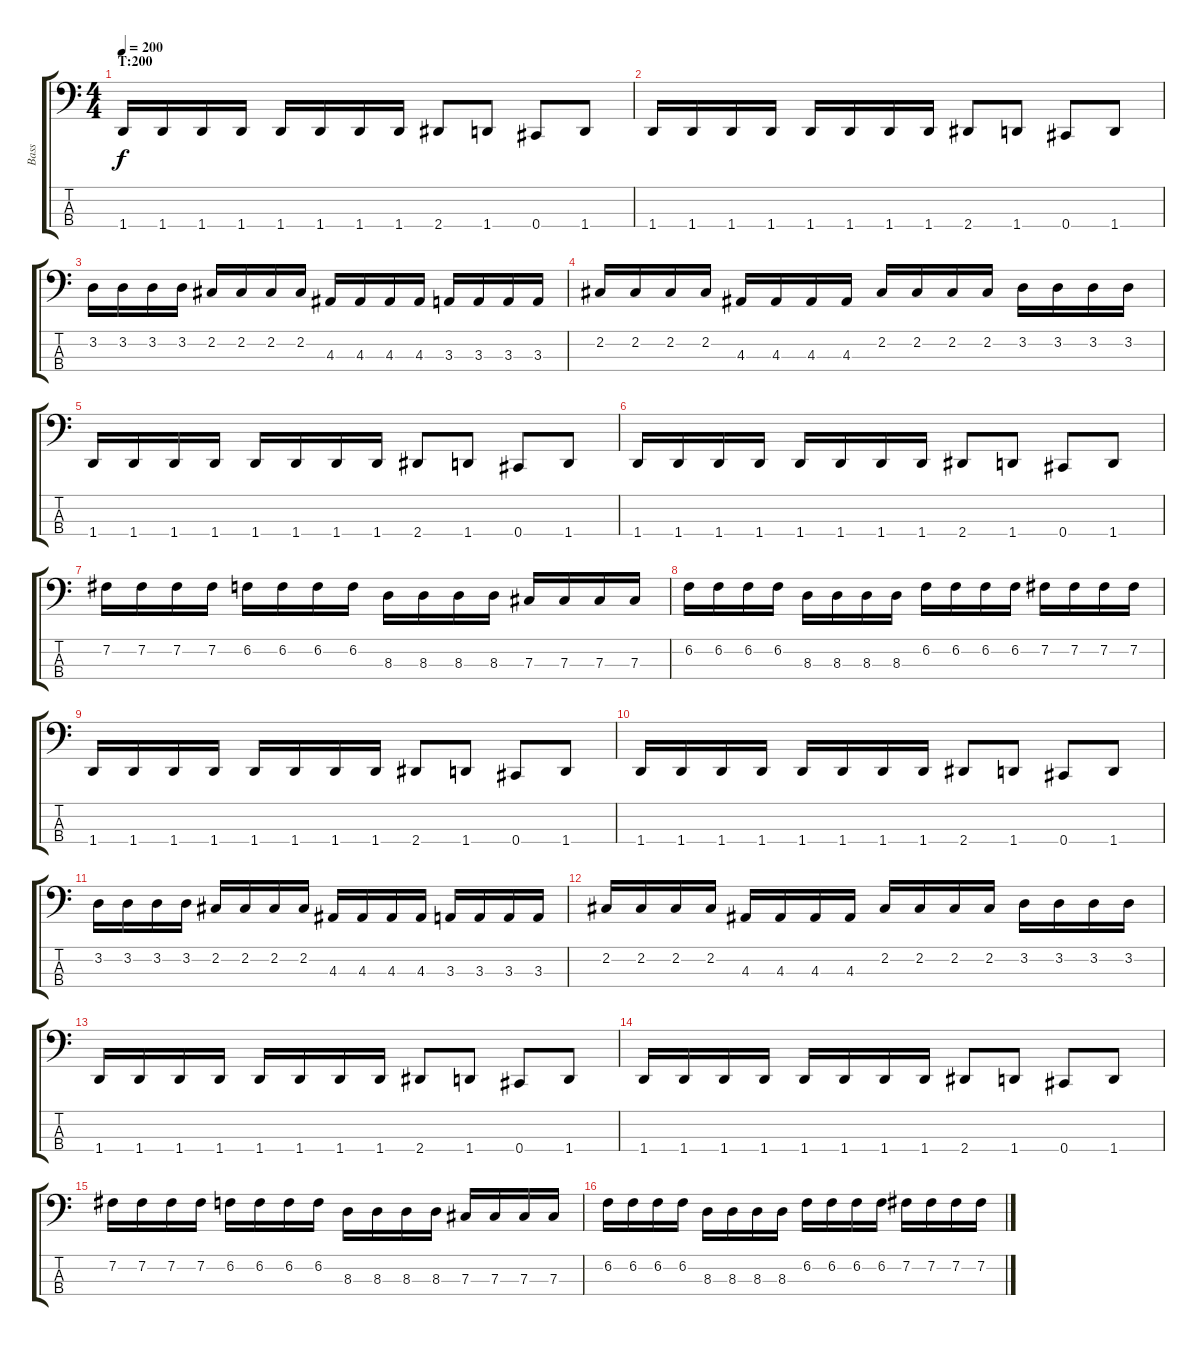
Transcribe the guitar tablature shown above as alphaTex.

\track ("Bass" "Bass") {instrument electricbasspick}
\staff {score tabs}
\tuning (E2 B1 Gb1 Db1) {hide}
\ts (4 4)
\section ("" "T:200")
\tempo 200
\clef f4
\ks c
1.4.16{dy f instrument electricbasspick} 1.4.16 1.4.16 1.4.16 1.4.16 1.4.16 1.4.16 1.4.16 2.4.8 1.4.8 0.4.8 1.4.8 |
1.4.16 1.4.16 1.4.16 1.4.16 1.4.16 1.4.16 1.4.16 1.4.16 2.4.8 1.4.8 0.4.8 1.4.8 |
3.2.16 3.2.16 3.2.16 3.2.16 2.2.16 2.2.16 2.2.16 2.2.16 4.3.16 4.3.16 4.3.16 4.3.16 3.3.16 3.3.16 3.3.16 3.3.16 |
2.2.16 2.2.16 2.2.16 2.2.16 4.3.16 4.3.16 4.3.16 4.3.16 2.2.16 2.2.16 2.2.16 2.2.16 3.2.16 3.2.16 3.2.16 3.2.16 |
1.4.16 1.4.16 1.4.16 1.4.16 1.4.16 1.4.16 1.4.16 1.4.16 2.4.8 1.4.8 0.4.8 1.4.8 |
1.4.16 1.4.16 1.4.16 1.4.16 1.4.16 1.4.16 1.4.16 1.4.16 2.4.8 1.4.8 0.4.8 1.4.8 |
7.2.16 7.2.16 7.2.16 7.2.16 6.2.16 6.2.16 6.2.16 6.2.16 8.3.16 8.3.16 8.3.16 8.3.16 7.3.16 7.3.16 7.3.16 7.3.16 |
6.2.16 6.2.16 6.2.16 6.2.16 8.3.16 8.3.16 8.3.16 8.3.16 6.2.16 6.2.16 6.2.16 6.2.16 7.2.16 7.2.16 7.2.16 7.2.16 |
1.4.16 1.4.16 1.4.16 1.4.16 1.4.16 1.4.16 1.4.16 1.4.16 2.4.8 1.4.8 0.4.8 1.4.8 |
1.4.16 1.4.16 1.4.16 1.4.16 1.4.16 1.4.16 1.4.16 1.4.16 2.4.8 1.4.8 0.4.8 1.4.8 |
3.2.16 3.2.16 3.2.16 3.2.16 2.2.16 2.2.16 2.2.16 2.2.16 4.3.16 4.3.16 4.3.16 4.3.16 3.3.16 3.3.16 3.3.16 3.3.16 |
2.2.16 2.2.16 2.2.16 2.2.16 4.3.16 4.3.16 4.3.16 4.3.16 2.2.16 2.2.16 2.2.16 2.2.16 3.2.16 3.2.16 3.2.16 3.2.16 |
1.4.16 1.4.16 1.4.16 1.4.16 1.4.16 1.4.16 1.4.16 1.4.16 2.4.8 1.4.8 0.4.8 1.4.8 |
1.4.16 1.4.16 1.4.16 1.4.16 1.4.16 1.4.16 1.4.16 1.4.16 2.4.8 1.4.8 0.4.8 1.4.8 |
7.2.16 7.2.16 7.2.16 7.2.16 6.2.16 6.2.16 6.2.16 6.2.16 8.3.16 8.3.16 8.3.16 8.3.16 7.3.16 7.3.16 7.3.16 7.3.16 |
6.2.16 6.2.16 6.2.16 6.2.16 8.3.16 8.3.16 8.3.16 8.3.16 6.2.16 6.2.16 6.2.16 6.2.16 7.2.16 7.2.16 7.2.16 7.2.16
